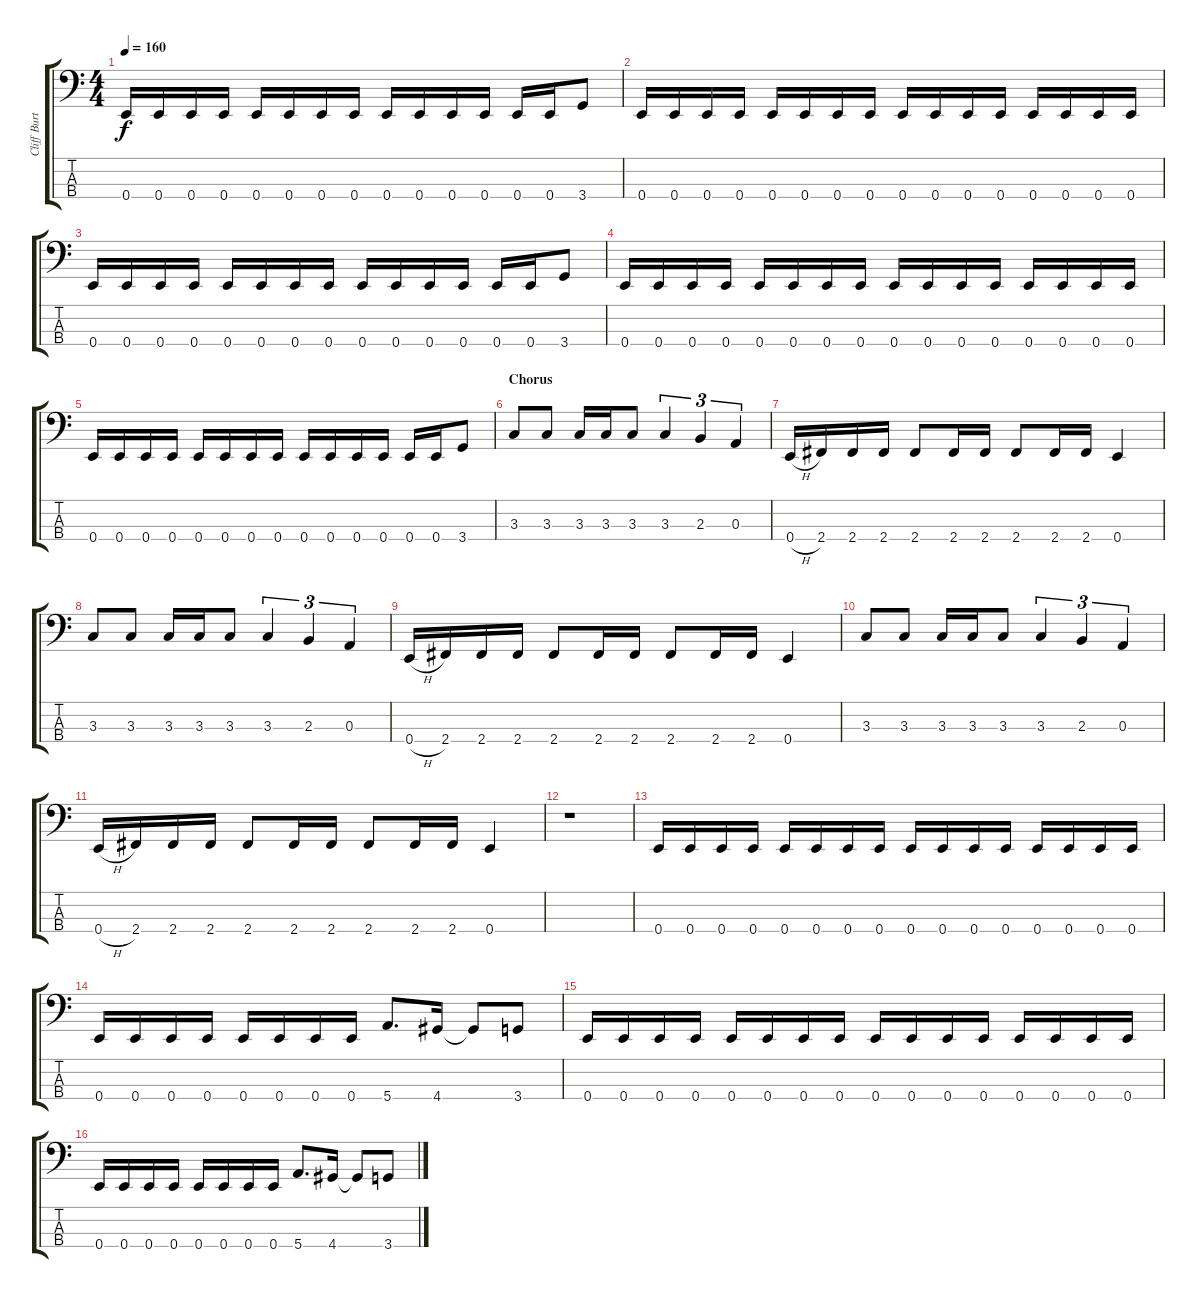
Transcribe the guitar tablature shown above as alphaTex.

\track ("Cliff Burton - Bass" "Cliff Burt") {instrument electricbassfinger}
\staff {score tabs}
\tuning (G2 D2 A1 E1) {hide}
\ts (4 4)
\tempo 160
\clef f4
\ks c
0.4.16{dy f} 0.4.16 0.4.16 0.4.16 0.4.16 0.4.16 0.4.16 0.4.16 0.4.16 0.4.16 0.4.16 0.4.16 0.4.16 0.4.16 3.4.8 |
0.4.16 0.4.16 0.4.16 0.4.16 0.4.16 0.4.16 0.4.16 0.4.16 0.4.16 0.4.16 0.4.16 0.4.16 0.4.16 0.4.16 0.4.16 0.4.16 |
0.4.16 0.4.16 0.4.16 0.4.16 0.4.16 0.4.16 0.4.16 0.4.16 0.4.16 0.4.16 0.4.16 0.4.16 0.4.16 0.4.16 3.4.8 |
0.4.16 0.4.16 0.4.16 0.4.16 0.4.16 0.4.16 0.4.16 0.4.16 0.4.16 0.4.16 0.4.16 0.4.16 0.4.16 0.4.16 0.4.16 0.4.16 |
0.4.16 0.4.16 0.4.16 0.4.16 0.4.16 0.4.16 0.4.16 0.4.16 0.4.16 0.4.16 0.4.16 0.4.16 0.4.16 0.4.16 3.4.8 |
\section ("" "Chorus")
3.3.8 3.3.8 3.3.16 3.3.16 3.3.8 3.3.4{tu (3 2)} 2.3.4{tu (3 2)} 0.3.4{tu (3 2)} |
0.4{h}.16 2.4.16 2.4.16 2.4.16 2.4.8 2.4.16 2.4.16 2.4.8 2.4.16 2.4.16 0.4.4 |
3.3.8 3.3.8 3.3.16 3.3.16 3.3.8 3.3.4{tu (3 2)} 2.3.4{tu (3 2)} 0.3.4{tu (3 2)} |
0.4{h}.16 2.4.16 2.4.16 2.4.16 2.4.8 2.4.16 2.4.16 2.4.8 2.4.16 2.4.16 0.4.4 |
3.3.8 3.3.8 3.3.16 3.3.16 3.3.8 3.3.4{tu (3 2)} 2.3.4{tu (3 2)} 0.3.4{tu (3 2)} |
0.4{h}.16 2.4.16 2.4.16 2.4.16 2.4.8 2.4.16 2.4.16 2.4.8 2.4.16 2.4.16 0.4.4 |
r.1 |
0.4.16 0.4.16 0.4.16 0.4.16 0.4.16 0.4.16 0.4.16 0.4.16 0.4.16 0.4.16 0.4.16 0.4.16 0.4.16 0.4.16 0.4.16 0.4.16 |
0.4.16 0.4.16 0.4.16 0.4.16 0.4.16 0.4.16 0.4.16 0.4.16 5.4.8{d} 4.4.16 4.4{t}.8 3.4.8 |
0.4.16 0.4.16 0.4.16 0.4.16 0.4.16 0.4.16 0.4.16 0.4.16 0.4.16 0.4.16 0.4.16 0.4.16 0.4.16 0.4.16 0.4.16 0.4.16 |
0.4.16 0.4.16 0.4.16 0.4.16 0.4.16 0.4.16 0.4.16 0.4.16 5.4.8{d} 4.4.16 4.4{t}.8 3.4.8
